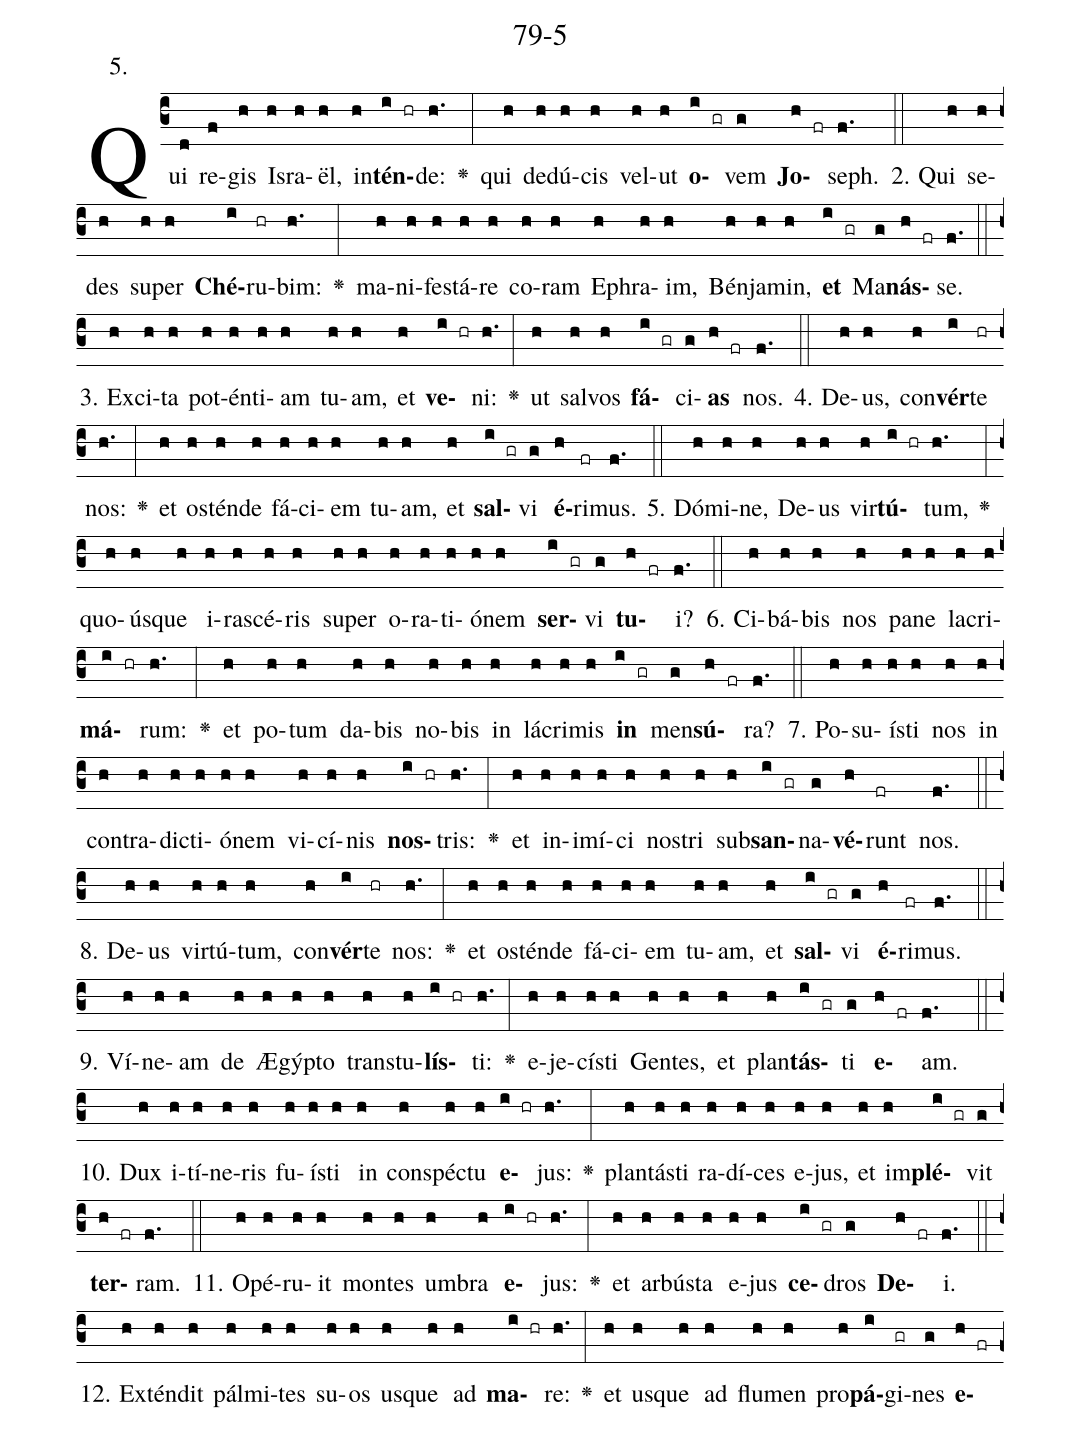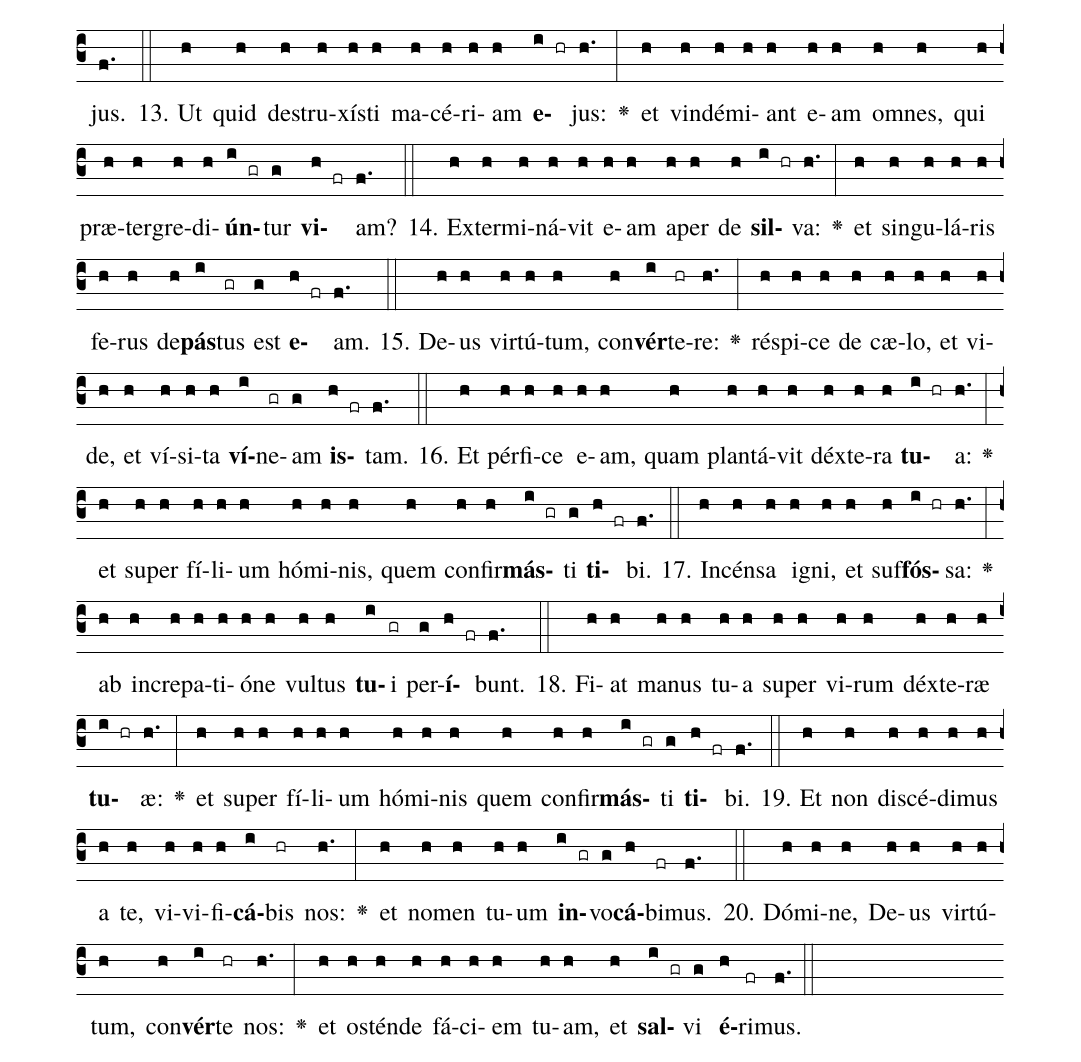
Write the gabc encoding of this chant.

name: 79-5;
annotation: 5.;
%%
(c3)Qui(d) re(f)gis(h) Is(h)ra(h)ël,(h) in(h)<b>tén</b>(i hr)de:(h.) <v>\greheightstar</v>(:) qui(h) de(h)dú(h)cis(h) vel(h)ut(h) <b>o</b>(i gr)vem(g) <b>Jo</b>(h fr)seph.(f.) (::)
2. Qui(h) se(h)des(h) su(h)per(h) <b>Ché</b>(i)ru(hr)bim:(h.) <v>\greheightstar</v>(:) ma(h)ni(h)fes(h)tá(h)re(h) co(h)ram(h) E(h)phra(h)im,(h) Bén(h)ja(h)min,(h) <b>et</b>(i gr) Ma(g)<b>nás</b>(h fr)se.(f.) (::)
3. Ex(h)ci(h)ta(h) pot(h)én(h)ti(h)am(h) tu(h)am,(h) et(h) <b>ve</b>(i hr)ni:(h.) <v>\greheightstar</v>(:) ut(h) sal(h)vos(h) <b>fá</b>(i gr)ci(g)<b>as</b>(h fr) nos.(f.) (::)
4. De(h)us,(h) con(h)<b>vér</b>(i)te(hr) nos:(h.) <v>\greheightstar</v>(:) et(h) os(h)tén(h)de(h) fá(h)ci(h)em(h) tu(h)am,(h) et(h) <b>sal</b>(i gr)vi(g) <b>é</b>(h)ri(fr)mus.(f.) (::)
5. Dó(h)mi(h)ne,(h) De(h)us(h) vir(h)<b>tú</b>(i hr)tum,(h.) <v>\greheightstar</v>(:) quo(h)ús(h)que(h) i(h)ra(h)scé(h)ris(h) su(h)per(h) o(h)ra(h)ti(h)ó(h)nem(h) <b>ser</b>(i gr)vi(g) <b>tu</b>(h fr)i?(f.) (::)
6. Ci(h)bá(h)bis(h) nos(h) pa(h)ne(h) la(h)cri(h)<b>má</b>(i hr)rum:(h.) <v>\greheightstar</v>(:) et(h) po(h)tum(h) da(h)bis(h) no(h)bis(h) in(h) lá(h)cri(h)mis(h) <b>in</b>(i gr) men(g)<b>sú</b>(h fr)ra?(f.) (::)
7. Po(h)su(h)ís(h)ti(h) nos(h) in(h) con(h)tra(h)dic(h)ti(h)ó(h)nem(h) vi(h)cí(h)nis(h) <b>nos</b>(i hr)tris:(h.) <v>\greheightstar</v>(:) et(h) in(h)i(h)mí(h)ci(h) nos(h)tri(h) sub(h)<b>san</b>(i gr)na(g)<b>vé</b>(h)runt(fr) nos.(f.) (::)
8. De(h)us(h) vir(h)tú(h)tum,(h) con(h)<b>vér</b>(i)te(hr) nos:(h.) <v>\greheightstar</v>(:) et(h) os(h)tén(h)de(h) fá(h)ci(h)em(h) tu(h)am,(h) et(h) <b>sal</b>(i gr)vi(g) <b>é</b>(h)ri(fr)mus.(f.) (::)
9. Ví(h)ne(h)am(h) de(h) Æ(h)gýp(h)to(h) trans(h)tu(h)<b>lís</b>(i hr)ti:(h.) <v>\greheightstar</v>(:) e(h)je(h)cís(h)ti(h) Gen(h)tes,(h) et(h) plan(h)<b>tás</b>(i gr)ti(g) <b>e</b>(h fr)am.(f.) (::)
10. Dux(h) i(h)tí(h)ne(h)ris(h) fu(h)ís(h)ti(h) in(h) con(h)spéc(h)tu(h) <b>e</b>(i hr)jus:(h.) <v>\greheightstar</v>(:) plan(h)tás(h)ti(h) ra(h)dí(h)ces(h) e(h)jus,(h) et(h) im(h)<b>plé</b>(i gr)vit(g) <b>ter</b>(h fr)ram.(f.) (::)
11. O(h)pé(h)ru(h)it(h) mon(h)tes(h) um(h)bra(h) <b>e</b>(i hr)jus:(h.) <v>\greheightstar</v>(:) et(h) ar(h)bús(h)ta(h) e(h)jus(h) <b>ce</b>(i gr)dros(g) <b>De</b>(h fr)i.(f.) (::)
12. Ex(h)tén(h)dit(h) pál(h)mi(h)tes(h) su(h)os(h) us(h)que(h) ad(h) <b>ma</b>(i hr)re:(h.) <v>\greheightstar</v>(:) et(h) us(h)que(h) ad(h) flu(h)men(h) pro(h)<b>pá</b>(i)gi(gr)nes(g) <b>e</b>(h fr)jus.(f.) (::)
13. Ut(h) quid(h) de(h)stru(h)xís(h)ti(h) ma(h)cé(h)ri(h)am(h) <b>e</b>(i hr)jus:(h.) <v>\greheightstar</v>(:) et(h) vin(h)dé(h)mi(h)ant(h) e(h)am(h) om(h)nes,(h) qui(h) præ(h)ter(h)gre(h)di(h)<b>ún</b>(i gr)tur(g) <b>vi</b>(h fr)am?(f.) (::)
14. Ex(h)ter(h)mi(h)ná(h)vit(h) e(h)am(h) a(h)per(h) de(h) <b>sil</b>(i hr)va:(h.) <v>\greheightstar</v>(:) et(h) sin(h)gu(h)lá(h)ris(h) fe(h)rus(h) de(h)<b>pás</b>(i)tus(gr) est(g) <b>e</b>(h fr)am.(f.) (::)
15. De(h)us(h) vir(h)tú(h)tum,(h) con(h)<b>vér</b>(i)te(hr)re:(h.) <v>\greheightstar</v>(:) ré(h)spi(h)ce(h) de(h) cæ(h)lo,(h) et(h) vi(h)de,(h) et(h) ví(h)si(h)ta(h) <b>ví</b>(i)ne(gr)am(g) <b>is</b>(h fr)tam.(f.) (::)
16. Et(h) pér(h)fi(h)ce(h) e(h)am,(h) quam(h) plan(h)tá(h)vit(h) déx(h)te(h)ra(h) <b>tu</b>(i hr)a:(h.) <v>\greheightstar</v>(:) et(h) su(h)per(h) fí(h)li(h)um(h) hó(h)mi(h)nis,(h) quem(h) con(h)fir(h)<b>más</b>(i gr)ti(g) <b>ti</b>(h fr)bi.(f.) (::)
17. In(h)cén(h)sa(h) i(h)gni,(h) et(h) suf(h)<b>fós</b>(i hr)sa:(h.) <v>\greheightstar</v>(:) ab(h) in(h)cre(h)pa(h)ti(h)ó(h)ne(h) vul(h)tus(h) <b>tu</b>(i)i(gr) per(g)<b>í</b>(h fr)bunt.(f.) (::)
18. Fi(h)at(h) ma(h)nus(h) tu(h)a(h) su(h)per(h) vi(h)rum(h) déx(h)te(h)ræ(h) <b>tu</b>(i hr)æ:(h.) <v>\greheightstar</v>(:) et(h) su(h)per(h) fí(h)li(h)um(h) hó(h)mi(h)nis(h) quem(h) con(h)fir(h)<b>más</b>(i gr)ti(g) <b>ti</b>(h fr)bi.(f.) (::)
19. Et(h) non(h) di(h)scé(h)di(h)mus(h) a(h) te,(h) vi(h)vi(h)fi(h)<b>cá</b>(i)bis(hr) nos:(h.) <v>\greheightstar</v>(:) et(h) no(h)men(h) tu(h)um(h) <b>in</b>(i gr)vo(g)<b>cá</b>(h)bi(fr)mus.(f.) (::)
20. Dó(h)mi(h)ne,(h) De(h)us(h) vir(h)tú(h)tum,(h) con(h)<b>vér</b>(i)te(hr) nos:(h.) <v>\greheightstar</v>(:) et(h) os(h)tén(h)de(h) fá(h)ci(h)em(h) tu(h)am,(h) et(h) <b>sal</b>(i gr)vi(g) <b>é</b>(h)ri(fr)mus.(f.) (::)
